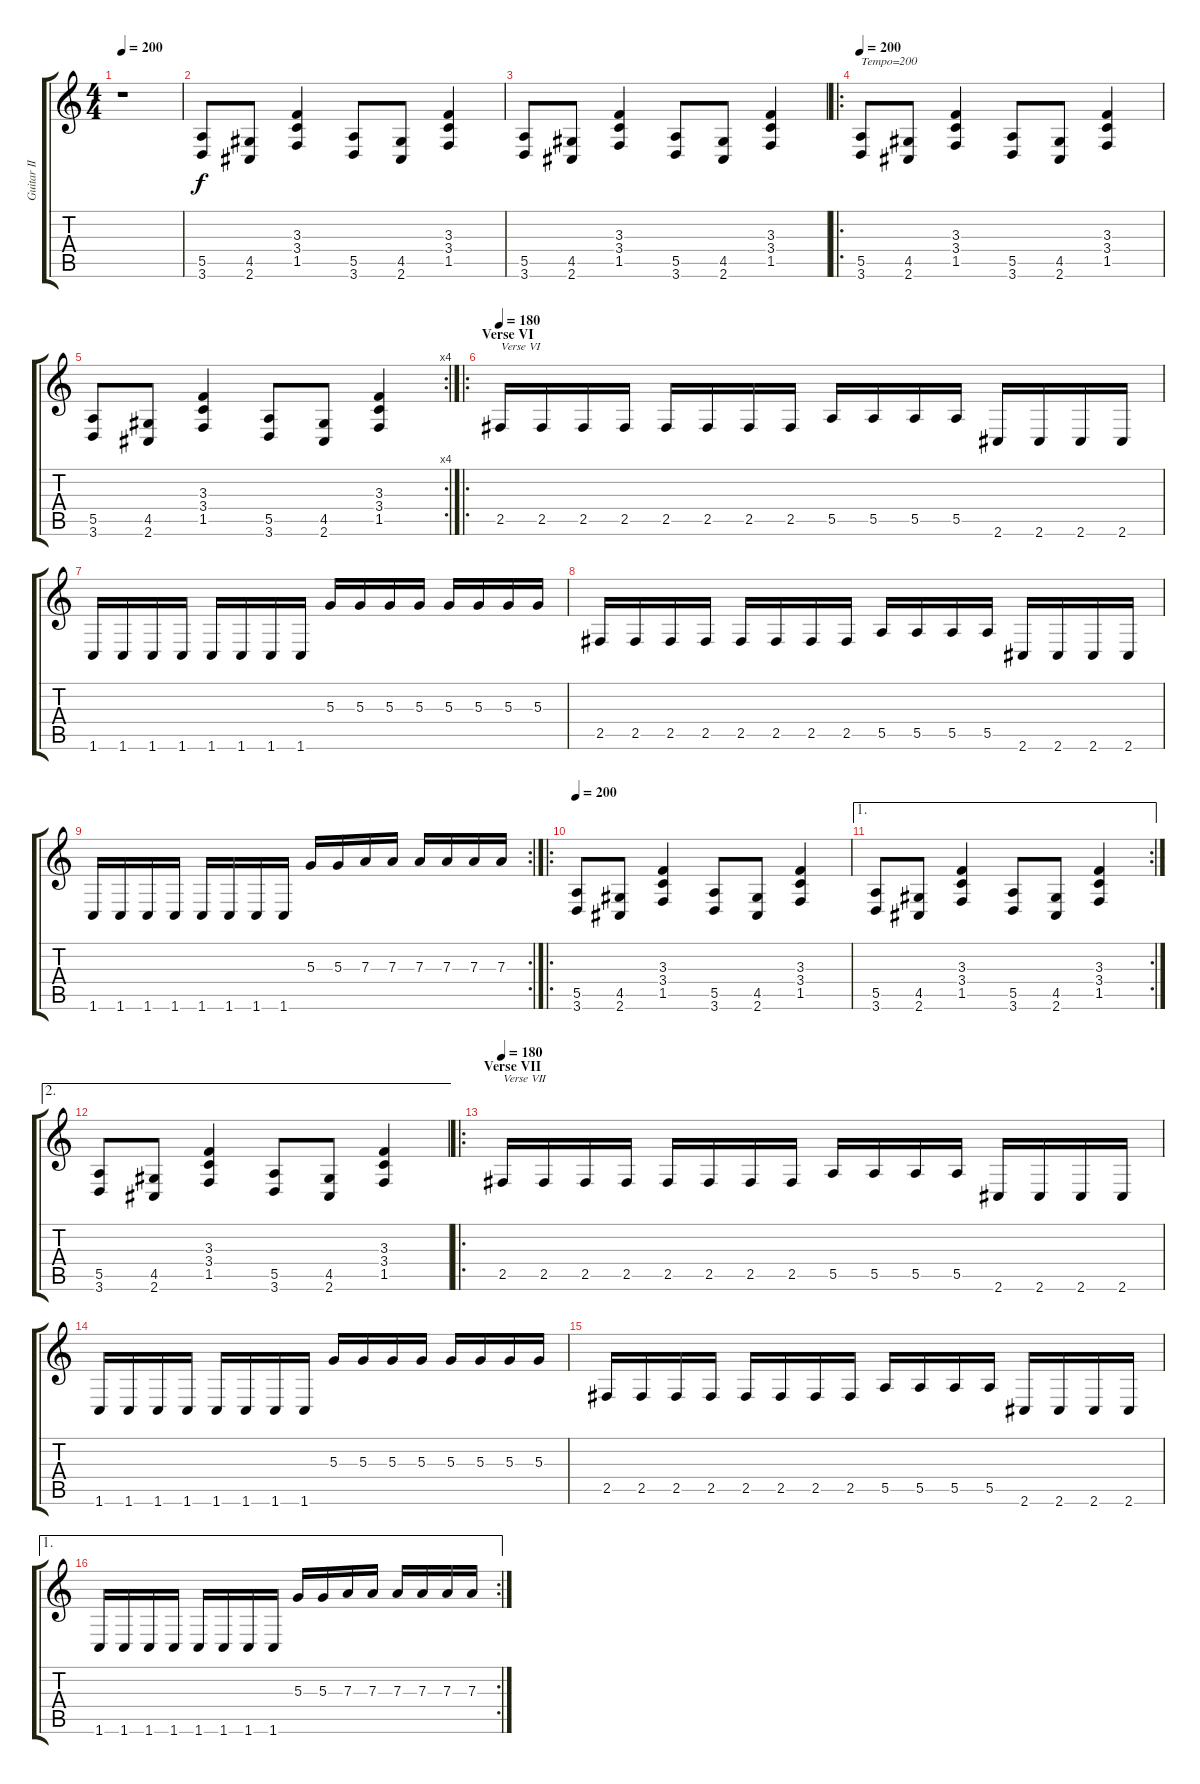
\track ("Guitar II [Alex Auburn]" "Guitar II ") {instrument distortionguitar}
\staff {score tabs}
\tuning (B3 Gb3 D3 A2 E2 B1) {hide}
\ts (4 4)
\tempo 200
\clef g2
\ks c
r.1{dy f} |
(5.5 3.6).8 (4.5 2.6).8 (3.3 3.4 1.5).4 (5.5 3.6).8 (4.5 2.6).8 (3.3 3.4 1.5).4 |
(5.5 3.6).8 (4.5 2.6).8 (3.3 3.4 1.5).4 (5.5 3.6).8 (4.5 2.6).8 (3.3 3.4 1.5).4 |
\ro
\tempo 200
(5.5 3.6).8{txt "Tempo=200"} (4.5 2.6).8 (3.3 3.4 1.5).4 (5.5 3.6).8 (4.5 2.6).8 (3.3 3.4 1.5).4 |
\rc 4
(5.5 3.6).8 (4.5 2.6).8 (3.3 3.4 1.5).4 (5.5 3.6).8 (4.5 2.6).8 (3.3 3.4 1.5).4 |
\ro
\section ("" "Verse VI")
\tempo 180
2.5.16{txt "Verse VI"} 2.5.16 2.5.16 2.5.16 2.5.16 2.5.16 2.5.16 2.5.16 5.5.16 5.5.16 5.5.16 5.5.16 2.6.16 2.6.16 2.6.16 2.6.16 |
1.6.16 1.6.16 1.6.16 1.6.16 1.6.16 1.6.16 1.6.16 1.6.16 5.3.16 5.3.16 5.3.16 5.3.16 5.3.16 5.3.16 5.3.16 5.3.16 |
2.5.16 2.5.16 2.5.16 2.5.16 2.5.16 2.5.16 2.5.16 2.5.16 5.5.16 5.5.16 5.5.16 5.5.16 2.6.16 2.6.16 2.6.16 2.6.16 |
\rc 2
1.6.16 1.6.16 1.6.16 1.6.16 1.6.16 1.6.16 1.6.16 1.6.16 5.3.16 5.3.16 7.3.16 7.3.16 7.3.16 7.3.16 7.3.16 7.3.16 |
\ro
\tempo 200
(5.5 3.6).8 (4.5 2.6).8 (3.3 3.4 1.5).4 (5.5 3.6).8 (4.5 2.6).8 (3.3 3.4 1.5).4 |
\ae 1
\rc 2
(5.5 3.6).8 (4.5 2.6).8 (3.3 3.4 1.5).4 (5.5 3.6).8 (4.5 2.6).8 (3.3 3.4 1.5).4 |
\ae 2
(5.5 3.6).8 (4.5 2.6).8 (3.3 3.4 1.5).4 (5.5 3.6).8 (4.5 2.6).8 (3.3 3.4 1.5).4 |
\ro
\section ("" "Verse VII")
\tempo 180
2.5.16{txt "Verse VII"} 2.5.16 2.5.16 2.5.16 2.5.16 2.5.16 2.5.16 2.5.16 5.5.16 5.5.16 5.5.16 5.5.16 2.6.16 2.6.16 2.6.16 2.6.16 |
1.6.16 1.6.16 1.6.16 1.6.16 1.6.16 1.6.16 1.6.16 1.6.16 5.3.16 5.3.16 5.3.16 5.3.16 5.3.16 5.3.16 5.3.16 5.3.16 |
2.5.16 2.5.16 2.5.16 2.5.16 2.5.16 2.5.16 2.5.16 2.5.16 5.5.16 5.5.16 5.5.16 5.5.16 2.6.16 2.6.16 2.6.16 2.6.16 |
\ae 1
\rc 2
1.6.16 1.6.16 1.6.16 1.6.16 1.6.16 1.6.16 1.6.16 1.6.16 5.3.16 5.3.16 7.3.16 7.3.16 7.3.16 7.3.16 7.3.16 7.3.16
